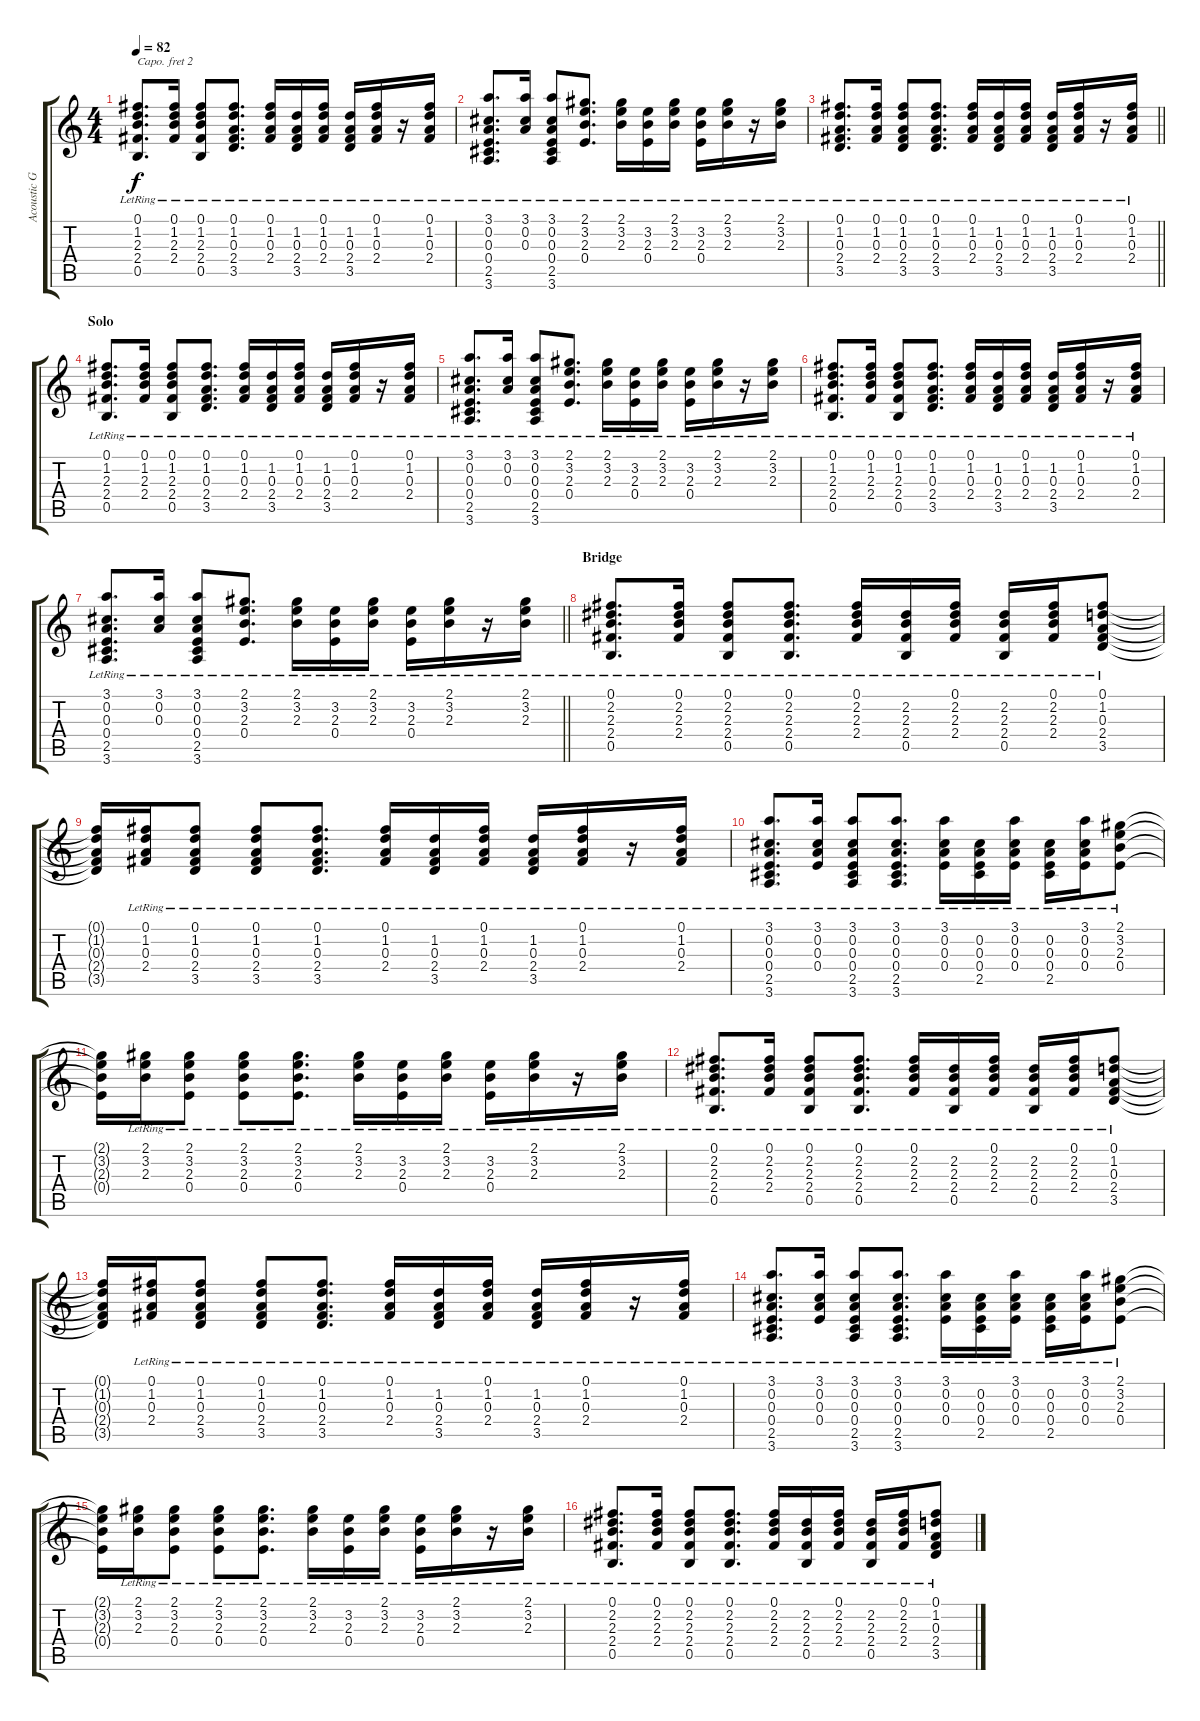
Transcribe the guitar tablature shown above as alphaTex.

\track ("Acoustic Gtr." "Acoustic G") {instrument acousticguitarsteel}
\staff {score tabs}
\capo 2
\tuning (E4 B3 G3 D3 A2 E2) {hide}
\ts (4 4)
\tempo 82
\clef g2
\ks c
(0.1{lr} 1.2{lr} 2.3{lr} 2.4{lr} 0.5{lr}).8{d dy f} (0.1{lr} 1.2{lr} 2.3{lr} 2.4{lr}).16 (0.1{lr} 1.2{lr} 2.3{lr} 2.4{lr} 0.5{lr}).8 (0.1{lr} 1.2{lr} 0.3{lr} 2.4{lr} 3.5{lr}).8{d} (0.1{lr} 1.2{lr} 0.3{lr} 2.4{lr}).16 (1.2{lr} 0.3{lr} 2.4{lr} 3.5{lr}).16 (0.1{lr} 1.2{lr} 0.3{lr} 2.4{lr}).16 (1.2{lr} 0.3{lr} 2.4{lr} 3.5{lr}).16 (0.1{lr} 1.2{lr} 0.3{lr} 2.4{lr}).16 r.16 (0.1{lr} 1.2{lr} 0.3{lr} 2.4).16 |
(3.1{lr} 0.2{lr} 0.3{lr} 0.4{lr} 2.5{lr} 3.6{lr}).8{d} (3.1{lr} 0.2{lr} 0.3{lr}).16 (3.1{lr} 0.2{lr} 0.3{lr} 0.4{lr} 2.5{lr} 3.6{lr}).8 (2.1{lr} 3.2{lr} 2.3{lr} 0.4{lr}).8{d} (2.1{lr} 3.2{lr} 2.3{lr}).16 (3.2{lr} 2.3{lr} 0.4{lr}).16 (2.1{lr} 3.2{lr} 2.3{lr}).16 (3.2{lr} 2.3{lr} 0.4{lr}).16 (2.1{lr} 3.2{lr} 2.3{lr}).16 r.16 (2.1{lr} 3.2{lr} 2.3{lr}).16 |
\barLineRight lightlight
(0.1{lr} 1.2{lr} 0.3{lr} 2.4{lr} 3.5{lr}).8{d} (0.1{lr} 1.2{lr} 0.3{lr} 2.4{lr}).16 (0.1{lr} 1.2{lr} 0.3{lr} 2.4{lr} 3.5{lr}).8 (0.1{lr} 1.2{lr} 0.3{lr} 2.4{lr} 3.5{lr}).8{d} (0.1{lr} 1.2{lr} 0.3{lr} 2.4{lr}).16 (1.2{lr} 0.3{lr} 2.4{lr} 3.5{lr}).16 (0.1{lr} 1.2{lr} 0.3{lr} 2.4{lr}).16 (1.2{lr} 0.3{lr} 2.4{lr} 3.5{lr}).16 (0.1{lr} 1.2{lr} 0.3{lr} 2.4{lr}).16 r.16 (0.1{lr} 1.2{lr} 0.3{lr} 2.4).16 |
\section ("" "Solo")
(0.1{lr} 1.2{lr} 2.3{lr} 2.4{lr} 0.5{lr}).8{d} (0.1{lr} 1.2{lr} 2.3{lr} 2.4{lr}).16 (0.1{lr} 1.2{lr} 2.3{lr} 2.4{lr} 0.5{lr}).8 (0.1{lr} 1.2{lr} 0.3{lr} 2.4{lr} 3.5{lr}).8{d} (0.1{lr} 1.2{lr} 0.3{lr} 2.4{lr}).16 (1.2{lr} 0.3{lr} 2.4{lr} 3.5{lr}).16 (0.1{lr} 1.2{lr} 0.3{lr} 2.4{lr}).16 (1.2{lr} 0.3{lr} 2.4{lr} 3.5{lr}).16 (0.1{lr} 1.2{lr} 0.3{lr} 2.4{lr}).16 r.16 (0.1{lr} 1.2{lr} 0.3{lr} 2.4).16 |
(3.1{lr} 0.2{lr} 0.3{lr} 0.4{lr} 2.5{lr} 3.6{lr}).8{d} (3.1{lr} 0.2{lr} 0.3{lr}).16 (3.1{lr} 0.2{lr} 0.3{lr} 0.4{lr} 2.5{lr} 3.6{lr}).8 (2.1{lr} 3.2{lr} 2.3{lr} 0.4{lr}).8{d} (2.1{lr} 3.2{lr} 2.3{lr}).16 (3.2{lr} 2.3{lr} 0.4{lr}).16 (2.1{lr} 3.2{lr} 2.3{lr}).16 (3.2{lr} 2.3{lr} 0.4{lr}).16 (2.1{lr} 3.2{lr} 2.3{lr}).16 r.16 (2.1{lr} 3.2{lr} 2.3{lr}).16 |
(0.1{lr} 1.2{lr} 2.3{lr} 2.4{lr} 0.5{lr}).8{d} (0.1{lr} 1.2{lr} 2.3{lr} 2.4{lr}).16 (0.1{lr} 1.2{lr} 2.3{lr} 2.4{lr} 0.5{lr}).8 (0.1{lr} 1.2{lr} 0.3{lr} 2.4{lr} 3.5{lr}).8{d} (0.1{lr} 1.2{lr} 0.3{lr} 2.4{lr}).16 (1.2{lr} 0.3{lr} 2.4{lr} 3.5{lr}).16 (0.1{lr} 1.2{lr} 0.3{lr} 2.4{lr}).16 (1.2{lr} 0.3{lr} 2.4{lr} 3.5{lr}).16 (0.1{lr} 1.2{lr} 0.3{lr} 2.4{lr}).16 r.16 (0.1{lr} 1.2{lr} 0.3{lr} 2.4).16 |
\barLineRight lightlight
(3.1{lr} 0.2{lr} 0.3{lr} 0.4{lr} 2.5{lr} 3.6{lr}).8{d} (3.1{lr} 0.2{lr} 0.3{lr}).16 (3.1{lr} 0.2{lr} 0.3{lr} 0.4{lr} 2.5{lr} 3.6{lr}).8 (2.1{lr} 3.2{lr} 2.3{lr} 0.4{lr}).8{d} (2.1{lr} 3.2{lr} 2.3{lr}).16 (3.2{lr} 2.3{lr} 0.4{lr}).16 (2.1{lr} 3.2{lr} 2.3{lr}).16 (3.2{lr} 2.3{lr} 0.4{lr}).16 (2.1{lr} 3.2{lr} 2.3{lr}).16 r.16 (2.1{lr} 3.2{lr} 2.3{lr}).16 |
\section ("" "Bridge")
(0.1{lr} 2.2{lr} 2.3{lr} 2.4{lr} 0.5{lr}).8{d volume 5} (0.1{lr} 2.2{lr} 2.3{lr} 2.4{lr}).16 (0.1{lr} 2.2{lr} 2.3{lr} 2.4{lr} 0.5{lr}).8 (0.1{lr} 2.2{lr} 2.3{lr} 2.4{lr} 0.5{lr}).8{d} (0.1{lr} 2.2{lr} 2.3{lr} 2.4{lr}).16 (2.2{lr} 2.3{lr} 2.4{lr} 0.5{lr}).16 (0.1{lr} 2.2{lr} 2.3{lr} 2.4{lr}).16 (2.2{lr} 2.3{lr} 2.4{lr} 0.5{lr}).16 (0.1{lr} 2.2{lr} 2.3{lr} 2.4{lr}).16 (0.1{lr} 1.2{lr} 0.3{lr} 2.4{lr} 3.5{lr}).8 |
(0.1{t} 1.2{t} 0.3{t} 2.4{t} 3.5{t}).16 (0.1{lr} 1.2{lr} 0.3{lr} 2.4{lr}).16 (0.1{lr} 1.2{lr} 0.3{lr} 2.4{lr} 3.5{lr}).8 (0.1{lr} 1.2{lr} 0.3{lr} 2.4{lr} 3.5{lr}).8 (0.1{lr} 1.2{lr} 0.3{lr} 2.4{lr} 3.5{lr}).8{d} (0.1{lr} 1.2{lr} 0.3{lr} 2.4{lr}).16 (1.2{lr} 0.3{lr} 2.4{lr} 3.5{lr}).16 (0.1{lr} 1.2{lr} 0.3{lr} 2.4{lr}).16 (1.2{lr} 0.3{lr} 2.4{lr} 3.5{lr}).16 (0.1{lr} 1.2{lr} 0.3{lr} 2.4{lr}).16 r.16 (0.1{lr} 1.2{lr} 0.3{lr} 2.4).16 |
(3.1 0.2{lr} 0.3{lr} 0.4{lr} 2.5{lr} 3.6).8{d} (3.1 0.2{lr} 0.3{lr} 0.4{lr}).16 (3.1 0.2{lr} 0.3{lr} 0.4{lr} 2.5{lr} 3.6).8 (3.1 0.2{lr} 0.3{lr} 0.4{lr} 2.5{lr} 3.6).8{d} (3.1{lr} 0.2{lr} 0.3{lr} 0.4{lr}).16 (0.2{lr} 0.3{lr} 0.4{lr} 2.5{lr}).16 (3.1{lr} 0.2{lr} 0.3{lr} 0.4{lr}).16 (0.2{lr} 0.3{lr} 0.4{lr} 2.5{lr}).16 (3.1{lr} 0.2{lr} 0.3{lr} 0.4{lr}).16 (2.1{lr} 3.2{lr} 2.3{lr} 0.4{lr}).8 |
(2.1{t} 3.2{t} 2.3{t} 0.4{t}).16 (2.1{lr} 3.2{lr} 2.3{lr}).16 (2.1{lr} 3.2{lr} 2.3{lr} 0.4{lr}).8 (2.1{lr} 3.2{lr} 2.3{lr} 0.4{lr}).8 (2.1{lr} 3.2{lr} 2.3{lr} 0.4{lr}).8{d} (2.1{lr} 3.2{lr} 2.3{lr}).16 (3.2{lr} 2.3{lr} 0.4{lr}).16 (2.1{lr} 3.2{lr} 2.3{lr}).16 (3.2{lr} 2.3{lr} 0.4{lr}).16 (2.1{lr} 3.2{lr} 2.3{lr}).16 r.16 (2.1{lr} 3.2{lr} 2.3{lr}).16 |
(0.1{lr} 2.2{lr} 2.3{lr} 2.4{lr} 0.5{lr}).8{d} (0.1{lr} 2.2{lr} 2.3{lr} 2.4{lr}).16 (0.1{lr} 2.2{lr} 2.3{lr} 2.4{lr} 0.5{lr}).8 (0.1{lr} 2.2{lr} 2.3{lr} 2.4{lr} 0.5{lr}).8{d} (0.1{lr} 2.2{lr} 2.3{lr} 2.4{lr}).16 (2.2{lr} 2.3{lr} 2.4{lr} 0.5{lr}).16 (0.1{lr} 2.2{lr} 2.3{lr} 2.4{lr}).16 (2.2{lr} 2.3{lr} 2.4{lr} 0.5{lr}).16 (0.1{lr} 2.2{lr} 2.3{lr} 2.4{lr}).16 (0.1{lr} 1.2{lr} 0.3{lr} 2.4{lr} 3.5{lr}).8 |
(0.1{t} 1.2{t} 0.3{t} 2.4{t} 3.5{t}).16 (0.1{lr} 1.2{lr} 0.3{lr} 2.4{lr}).16 (0.1{lr} 1.2{lr} 0.3{lr} 2.4{lr} 3.5{lr}).8 (0.1{lr} 1.2{lr} 0.3{lr} 2.4{lr} 3.5{lr}).8 (0.1{lr} 1.2{lr} 0.3{lr} 2.4{lr} 3.5{lr}).8{d} (0.1{lr} 1.2{lr} 0.3{lr} 2.4{lr}).16 (1.2{lr} 0.3{lr} 2.4{lr} 3.5{lr}).16 (0.1{lr} 1.2{lr} 0.3{lr} 2.4{lr}).16 (1.2{lr} 0.3{lr} 2.4{lr} 3.5{lr}).16 (0.1{lr} 1.2{lr} 0.3{lr} 2.4{lr}).16 r.16 (0.1{lr} 1.2{lr} 0.3{lr} 2.4).16 |
(3.1 0.2{lr} 0.3{lr} 0.4{lr} 2.5{lr} 3.6).8{d} (3.1 0.2{lr} 0.3{lr} 0.4{lr}).16 (3.1 0.2{lr} 0.3{lr} 0.4{lr} 2.5{lr} 3.6).8 (3.1 0.2{lr} 0.3{lr} 0.4{lr} 2.5{lr} 3.6).8{d} (3.1{lr} 0.2{lr} 0.3{lr} 0.4{lr}).16 (0.2{lr} 0.3{lr} 0.4{lr} 2.5{lr}).16 (3.1{lr} 0.2{lr} 0.3{lr} 0.4{lr}).16 (0.2{lr} 0.3{lr} 0.4{lr} 2.5{lr}).16 (3.1{lr} 0.2{lr} 0.3{lr} 0.4{lr}).16 (2.1{lr} 3.2{lr} 2.3{lr} 0.4{lr}).8 |
(2.1{t} 3.2{t} 2.3{t} 0.4{t}).16 (2.1{lr} 3.2{lr} 2.3{lr}).16 (2.1{lr} 3.2{lr} 2.3{lr} 0.4{lr}).8 (2.1{lr} 3.2{lr} 2.3{lr} 0.4{lr}).8 (2.1{lr} 3.2{lr} 2.3{lr} 0.4{lr}).8{d} (2.1{lr} 3.2{lr} 2.3{lr}).16 (3.2{lr} 2.3{lr} 0.4{lr}).16 (2.1{lr} 3.2{lr} 2.3{lr}).16 (3.2{lr} 2.3{lr} 0.4{lr}).16 (2.1{lr} 3.2{lr} 2.3{lr}).16 r.16 (2.1{lr} 3.2{lr} 2.3{lr}).16 |
(0.1{lr} 2.2{lr} 2.3{lr} 2.4{lr} 0.5{lr}).8{d} (0.1{lr} 2.2{lr} 2.3{lr} 2.4{lr}).16 (0.1{lr} 2.2{lr} 2.3{lr} 2.4{lr} 0.5{lr}).8 (0.1{lr} 2.2{lr} 2.3{lr} 2.4{lr} 0.5{lr}).8{d} (0.1{lr} 2.2{lr} 2.3{lr} 2.4{lr}).16 (2.2{lr} 2.3{lr} 2.4{lr} 0.5{lr}).16 (0.1{lr} 2.2{lr} 2.3{lr} 2.4{lr}).16 (2.2{lr} 2.3{lr} 2.4{lr} 0.5{lr}).16 (0.1{lr} 2.2{lr} 2.3{lr} 2.4{lr}).16 (0.1{lr} 1.2{lr} 0.3{lr} 2.4{lr} 3.5{lr}).8
